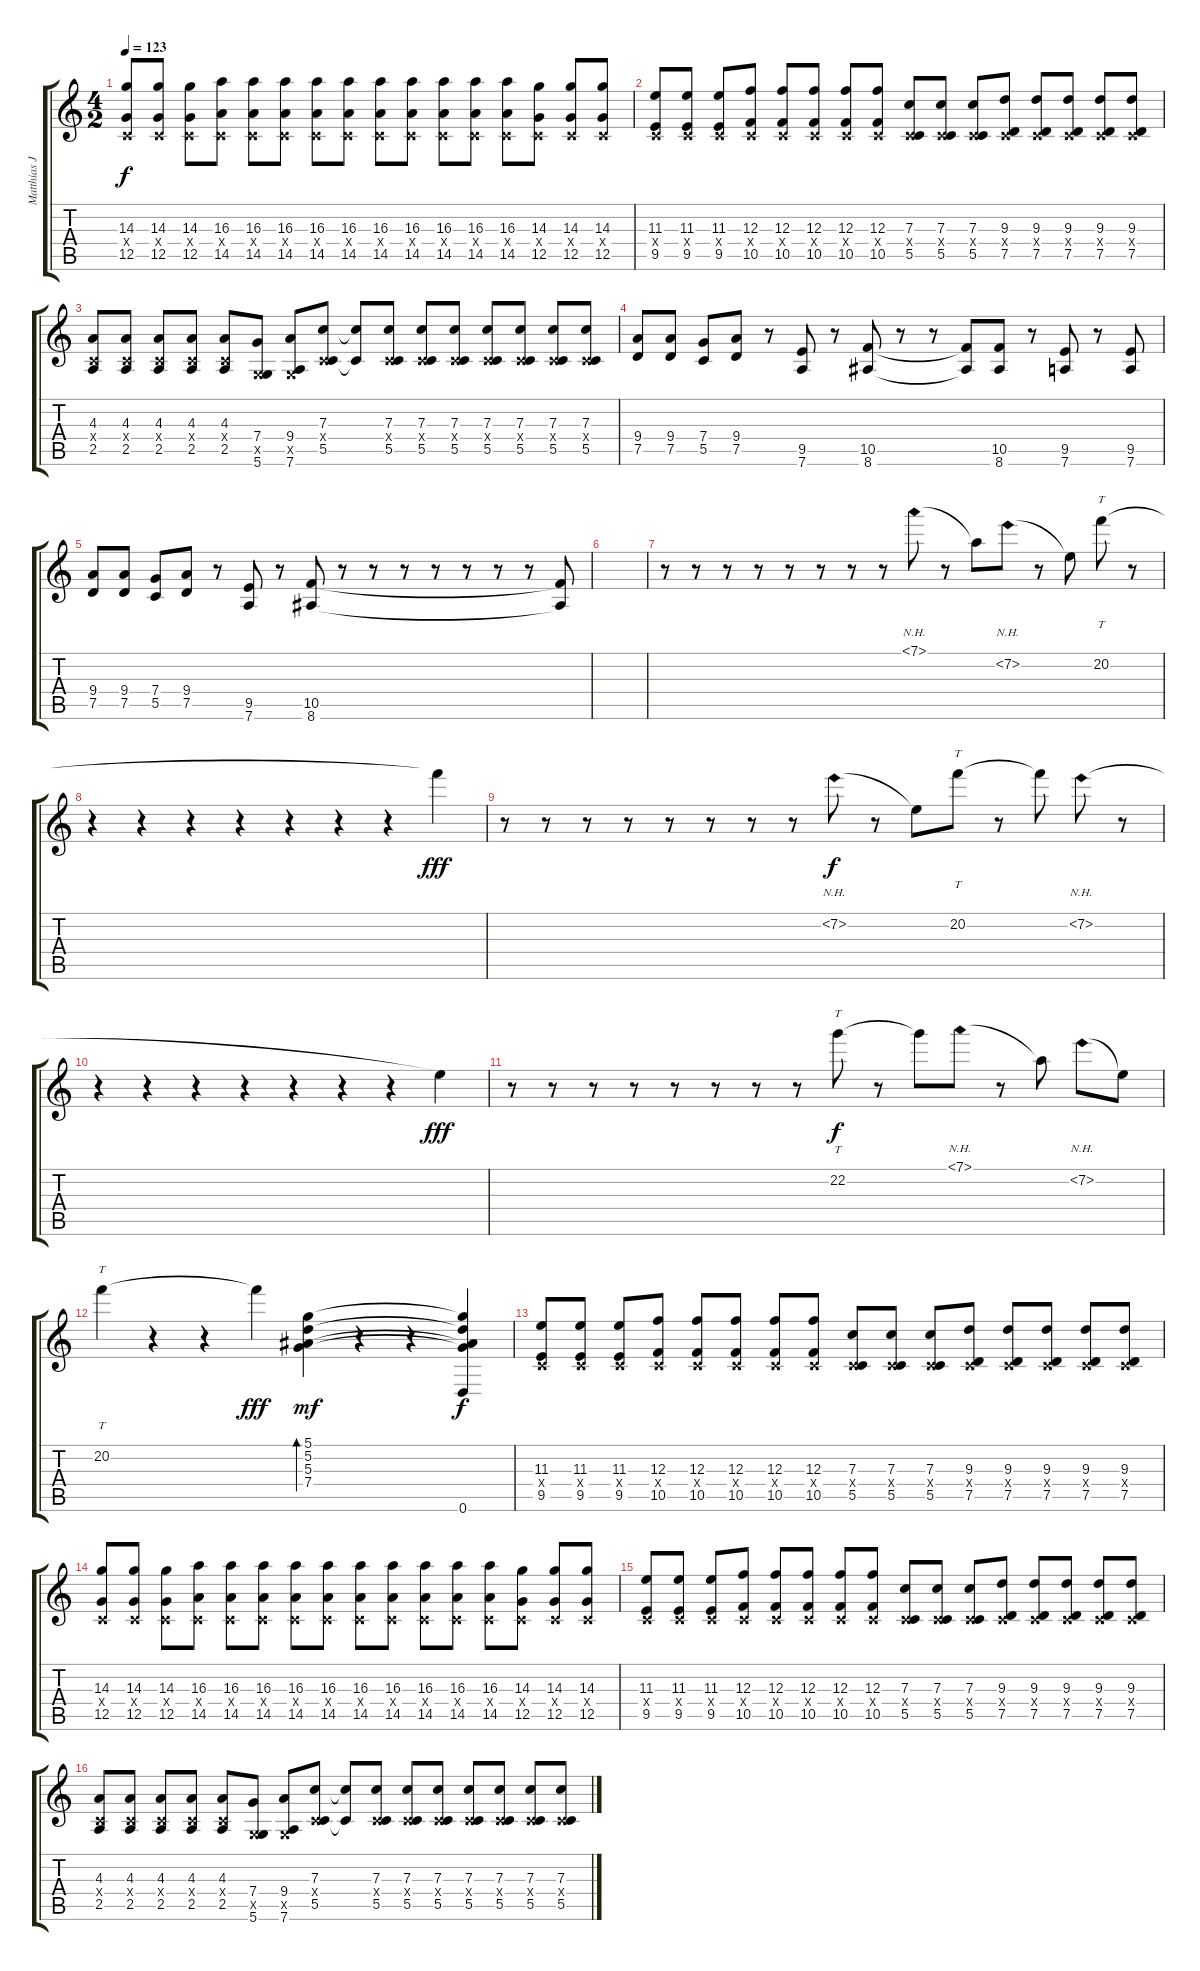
\track ("Matthias Jabs" "Matthias J") {instrument distortionguitar}
\staff {score tabs}
\tuning (D4 A3 F3 C3 G2 D2) {hide}
\ts (4 2)
\tempo 123
\clef g2
\ks c
(14.3 0.4{x} 12.5).8{dy f} (14.3 0.4{x} 12.5).8 (14.3 0.4{x} 12.5).8 (16.3 0.4{x} 14.5).8 (16.3 0.4{x} 14.5).8 (16.3 0.4{x} 14.5).8 (16.3 0.4{x} 14.5).8 (16.3 0.4{x} 14.5).8 (16.3 0.4{x} 14.5).8 (16.3 0.4{x} 14.5).8 (16.3 0.4{x} 14.5).8 (16.3 0.4{x} 14.5).8 (16.3 0.4{x} 14.5).8 (14.3 0.4{x} 12.5).8 (14.3 0.4{x} 12.5).8 (14.3 0.4{x} 12.5).8 |
(11.3 0.4{x} 9.5).8 (11.3 0.4{x} 9.5).8 (11.3 0.4{x} 9.5).8 (12.3 0.4{x} 10.5).8 (12.3 0.4{x} 10.5).8 (12.3 0.4{x} 10.5).8 (12.3 0.4{x} 10.5).8 (12.3 0.4{x} 10.5).8 (7.3 0.4{x} 5.5).8 (7.3 0.4{x} 5.5).8 (7.3 0.4{x} 5.5).8 (9.3 0.4{x} 7.5).8 (9.3 0.4{x} 7.5).8 (9.3 0.4{x} 7.5).8 (9.3 0.4{x} 7.5).8 (9.3 0.4{x} 7.5).8 |
(4.3 0.4{x} 2.5).8 (4.3 0.4{x} 2.5).8 (4.3 0.4{x} 2.5).8 (4.3 0.4{x} 2.5).8 (4.3 0.4{x} 2.5).8 (7.4 0.5{x} 5.6).8 (9.4 0.5{x} 7.6).8 (7.3 0.4{x} 5.5).8 (7.3{t} 5.5{t}).8 (7.3 0.4{x} 5.5).8 (7.3 0.4{x} 5.5).8 (7.3 0.4{x} 5.5).8 (7.3 0.4{x} 5.5).8 (7.3 0.4{x} 5.5).8 (7.3 0.4{x} 5.5).8 (7.3 0.4{x} 5.5).8 |
(9.4 7.5).8 (9.4 7.5).8 (7.4 5.5).8 (9.4 7.5).8 r.8 (9.5 7.6).8 r.8 (10.5 8.6).8 r.8 r.8 (10.5{t} 8.6{t}).8 (10.5 8.6).8 r.8 (9.5 7.6).8 r.8 (9.5 7.6).8 |
(9.4 7.5).8 (9.4 7.5).8 (7.4 5.5).8 (9.4 7.5).8 r.8 (9.5 7.6).8 r.8 (10.5 8.6).8 r.8 r.8 r.8 r.8 r.8 r.8 r.8 (10.5{t} 8.6{t}).8 |
|
r.8 r.8 r.8 r.8 r.8 r.8 r.8 r.8 7.1{nh}.8 r.8 7.1{t}.8 7.2{nh}.8 r.8 7.2{t}.8 20.2.8{tt} r.8 |
r.4 r.4 r.4 r.4 r.4 r.4 r.4 20.2{t}.4{dy fff} |
r.8 r.8 r.8 r.8 r.8 r.8 r.8 r.8 7.2{nh}.8{dy f} r.8 7.2{t}.8 20.2.8{tt} r.8 20.2{t}.8 7.2{nh}.8 r.8 |
r.4 r.4 r.4 r.4 r.4 r.4 r.4 7.2{t}.4{dy fff} |
r.8 r.8 r.8 r.8 r.8 r.8 r.8 r.8 22.2.8{tt dy f} r.8 22.2{t}.8 7.1{nh}.8 r.8 7.1{t}.8 7.2{nh}.8 7.2{t}.8 |
20.2.4{tt} r.4 r.4 20.2{t}.4{dy fff} (5.1 5.2 5.3 7.4).4{bd 240 dy mf volume 13 instrument overdrivenguitar} r.4 r.4 (5.1{t} 5.2{t} 5.3{t} 7.4{t} 0.6).4{dy f} |
(11.3 0.4{x} 9.5).8{volume 13 instrument distortionguitar} (11.3 0.4{x} 9.5).8 (11.3 0.4{x} 9.5).8 (12.3 0.4{x} 10.5).8 (12.3 0.4{x} 10.5).8 (12.3 0.4{x} 10.5).8 (12.3 0.4{x} 10.5).8 (12.3 0.4{x} 10.5).8 (7.3 0.4{x} 5.5).8 (7.3 0.4{x} 5.5).8 (7.3 0.4{x} 5.5).8 (9.3 0.4{x} 7.5).8 (9.3 0.4{x} 7.5).8 (9.3 0.4{x} 7.5).8 (9.3 0.4{x} 7.5).8 (9.3 0.4{x} 7.5).8 |
(14.3 0.4{x} 12.5).8 (14.3 0.4{x} 12.5).8 (14.3 0.4{x} 12.5).8 (16.3 0.4{x} 14.5).8 (16.3 0.4{x} 14.5).8 (16.3 0.4{x} 14.5).8 (16.3 0.4{x} 14.5).8 (16.3 0.4{x} 14.5).8 (16.3 0.4{x} 14.5).8 (16.3 0.4{x} 14.5).8 (16.3 0.4{x} 14.5).8 (16.3 0.4{x} 14.5).8 (16.3 0.4{x} 14.5).8 (14.3 0.4{x} 12.5).8 (14.3 0.4{x} 12.5).8 (14.3 0.4{x} 12.5).8 |
(11.3 0.4{x} 9.5).8 (11.3 0.4{x} 9.5).8 (11.3 0.4{x} 9.5).8 (12.3 0.4{x} 10.5).8 (12.3 0.4{x} 10.5).8 (12.3 0.4{x} 10.5).8 (12.3 0.4{x} 10.5).8 (12.3 0.4{x} 10.5).8 (7.3 0.4{x} 5.5).8 (7.3 0.4{x} 5.5).8 (7.3 0.4{x} 5.5).8 (9.3 0.4{x} 7.5).8 (9.3 0.4{x} 7.5).8 (9.3 0.4{x} 7.5).8 (9.3 0.4{x} 7.5).8 (9.3 0.4{x} 7.5).8 |
(4.3 0.4{x} 2.5).8 (4.3 0.4{x} 2.5).8 (4.3 0.4{x} 2.5).8 (4.3 0.4{x} 2.5).8 (4.3 0.4{x} 2.5).8 (7.4 0.5{x} 5.6).8 (9.4 0.5{x} 7.6).8 (7.3 0.4{x} 5.5).8 (7.3{t} 5.5{t}).8 (7.3 0.4{x} 5.5).8 (7.3 0.4{x} 5.5).8 (7.3 0.4{x} 5.5).8 (7.3 0.4{x} 5.5).8 (7.3 0.4{x} 5.5).8 (7.3 0.4{x} 5.5).8 (7.3 0.4{x} 5.5).8
